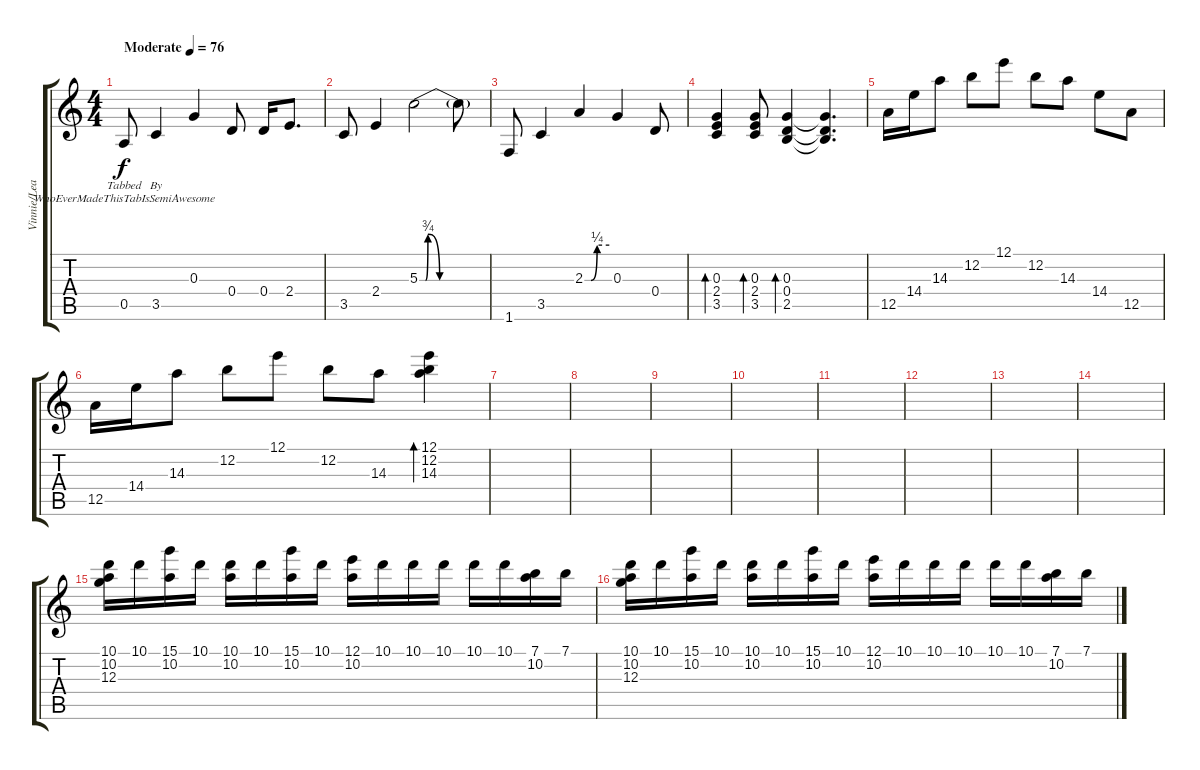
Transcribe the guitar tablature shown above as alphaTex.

\track ("Vinnie/Lead" "Vinnie/Lea") {instrument electricguitarjazz}
\staff {score tabs}
\tuning (E4 B3 G3 D3 A2 E2) {hide}
\ts (4 4)
\tempo (76 "Moderate")
\clef g2
\ks c
0.5.8{lyrics (0 "Tabbed") lyrics (1 "WhoEverMadeThisTabIsSemiAwesome") lyrics (2 "") lyrics (3 "") lyrics (4 "") dy f instrument electricguitarjazz} 3.5.4{lyrics (0 "By") lyrics (1 "") lyrics (2 "") lyrics (3 "") lyrics (4 "")} 0.3.4 0.4.8 0.4.16 2.4.8{d} |
3.5.8 2.4.4 5.3{be (custom 0 0 5 0 7 3 17 0 22 0 26 0 30 0 60 0)}.2 5.3{t}.8 |
1.6.8 3.5.4 2.3{be (custom 0 0 15 0 30 1 60 1)}.4 0.3.4 0.4.8 |
(0.3 2.4 3.5).4{bd 120} (0.3 2.4 3.5).8{bd 120} (0.3 0.4 2.5).4{bd 30} (0.3{t} 0.4{t} 2.5{t}).4{d} |
12.5.16 14.4.16 14.3.8 12.2.8 12.1.8 12.2.8 14.3.8 14.4.8 12.5.8 |
12.5.16 14.4.16 14.3.8 12.2.8 12.1.8 12.2.8 14.3.8 (12.1 12.2 14.3).4{bd 120} |
|
|
|
|
|
|
|
|
(10.1 10.2 12.3).16 10.1.16 (15.1 10.2).16 10.1.16 (10.1 10.2).16 10.1.16 (15.1 10.2).16 10.1.16 (12.1 10.2).16 10.1.16 10.1.16 10.1.16 10.1.16 10.1.16 (7.1 10.2).16 7.1.16 |
(10.1 10.2 12.3).16 10.1.16 (15.1 10.2).16 10.1.16 (10.1 10.2).16 10.1.16 (15.1 10.2).16 10.1.16 (12.1 10.2).16 10.1.16 10.1.16 10.1.16 10.1.16 10.1.16 (7.1 10.2).16 7.1.16
